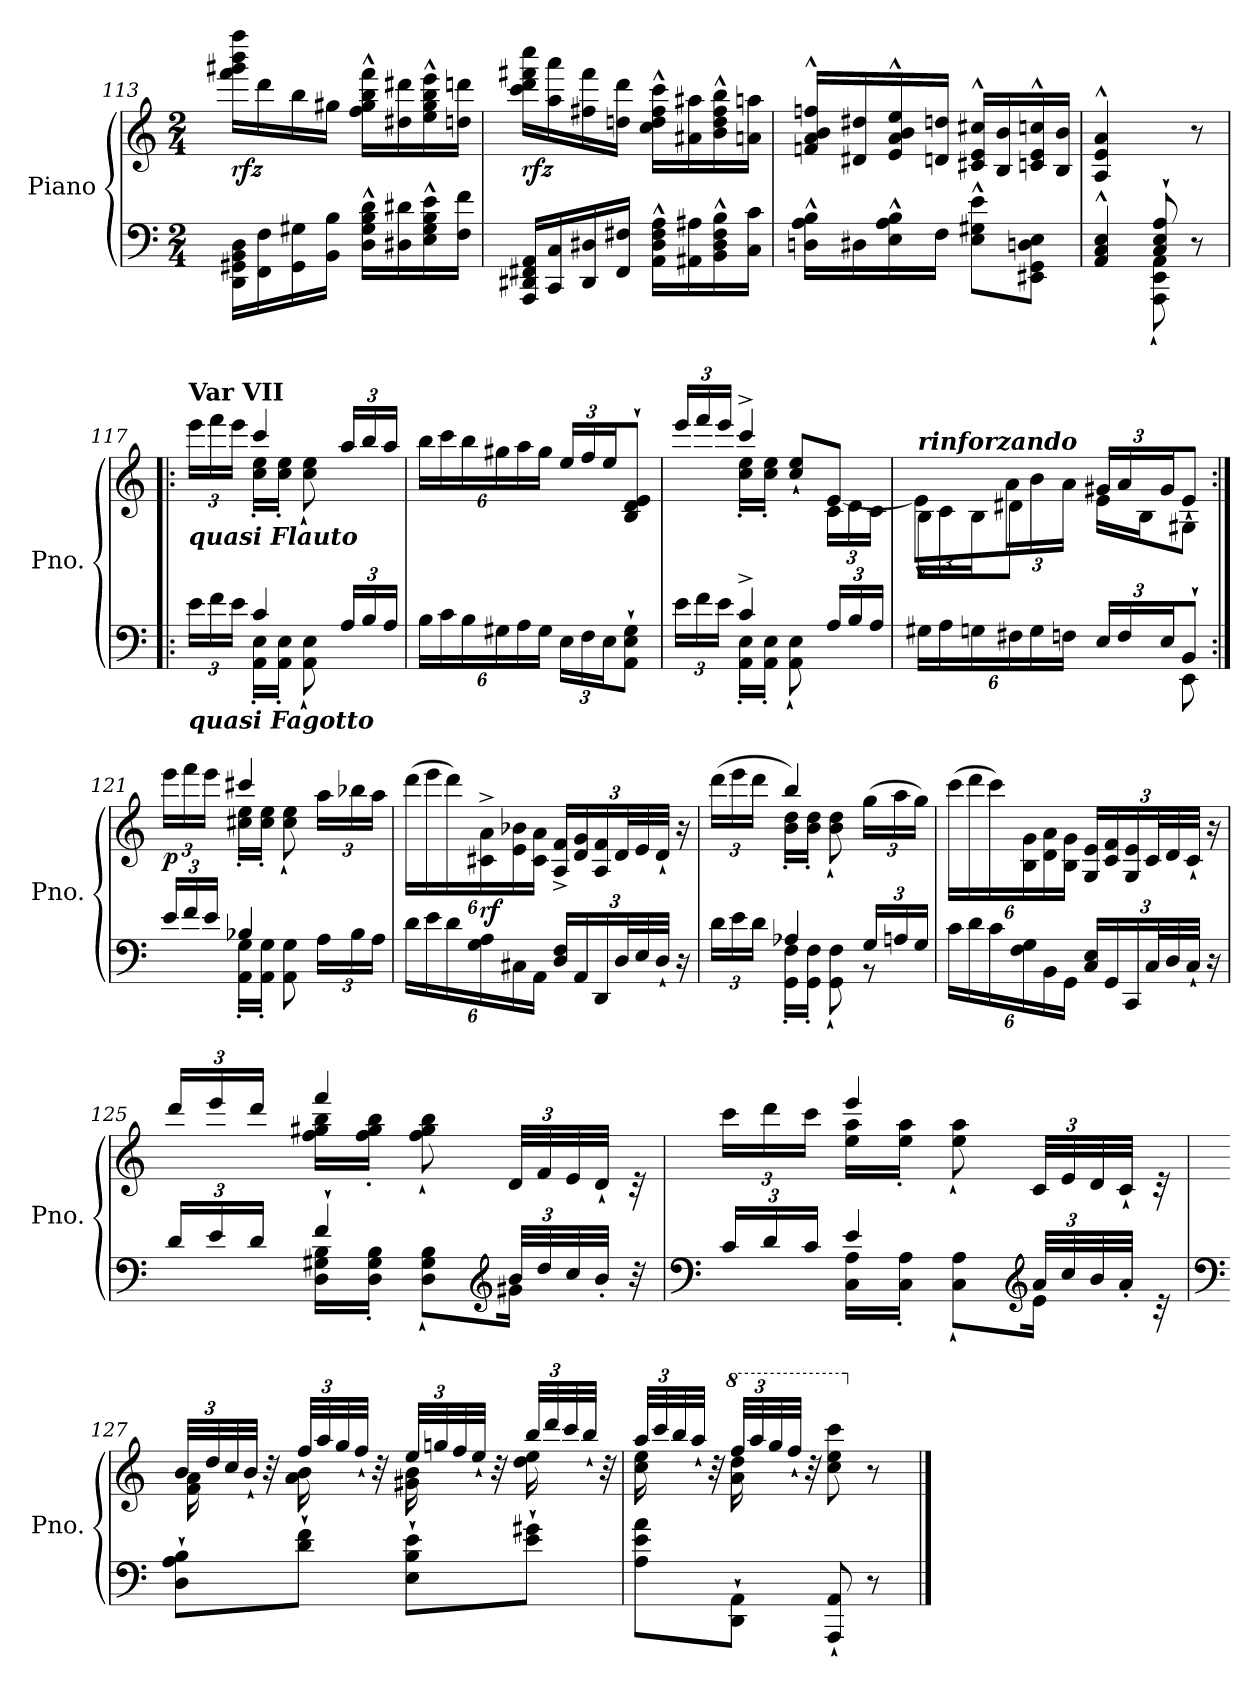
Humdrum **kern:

**kern	**kern	**dynam
*part1	*part1	*part1
*staff2	*staff1	*staff1/2
*I"Piano	*	*
*I'Pno.	*	*
*clefF4	*clefG2	*
*k[]	*k[]	*
*M2/4	*M2/4	*
=113	=113	=113
!	!	!LO:DY:b
16DD\ 16GG#X\ 16BB\ 16D\LL	16fff\ 16ggg#X\ 16bbb\ 16ffff\LL	rfz
16FF\ 16F\	16ddd\	.
16GG#\ 16G#X\	16bb\	.
16BB\ 16B\JJ	16gg#X\JJ	.
16D\^^ 16G#\^^ 16B\^^ 16d\^^LL	16ff\^^ 16gg#\^^ 16bb\^^ 16fff\^^LL	.
16D#X\ 16d#X\	16dd#X\ 16ddd#X\	.
16E\^^ 16G#\^^ 16B\^^ 16e\^^	16ee\^^ 16gg#\^^ 16bb\^^ 16eee\^^	.
16F\ 16f\JJ	16ddn\ 16dddn\JJ	.
!!LO:LB:g=z
=114	=114	=114
!	!	!LO:DY:b
16AAA/ 16DD#X/ 16FF#X/ 16AA/LL	16ccc\ 16ddd\ 16fff#X\ 16cccc\LL	rfz
16CC/ 16C/	16aa\ 16aaa\	.
16DD#/ 16D#X/	16ff#X\ 16fff#\	.
16FF#/ 16F#X/JJ	16ddn\ 16ddd\JJ	.
16AA\^^ 16D#\^^ 16F#\^^ 16A\^^LL	16cc\^^ 16dd\^^ 16ff#\^^ 16ccc\^^LL	.
16AA#X\ 16A#X\	16a#X\ 16aa#X\	.
16BB\^^ 16D#\^^ 16F#\^^ 16B\^^	16b\^^ 16dd\^^ 16ff#\^^ 16bb\^^	.
16C\ 16c\JJ	16an\ 16aan\JJ	.
=115	=115	=115
16Dn\^^ 16A\^^ 16B\^^LL	16fn/^^ 16a/^^ 16b/^^ 16ffn/^^LL	.
16D#X\	16d#X/ 16dd#X/	.
16E\^^ 16A\^^ 16B\^^	16e/^^ 16a/^^ 16b/^^ 16ee/^^	.
16F\JJ	16dn/ 16ddn/JJ	.
8E\^^ 8G#X\^^ 8e\^^L	16c#X/^^ 16e/^^ 16cc#X/^^LL	.
.	16B/ 16b/	.
8EE#X\ 8GG\ 8Dn\ 8E\J	16cn/^^ 16e/^^ 16ccn/^^	.
.	16B/ 16b/JJ	.
=116	=116	=116
*^	*	*
4ryy	4AA/^^ 4C/^^ 4E/^^	4A/^^ 4e/^^ 4a/^^	.
8C/` 8E/` 8A/`	8AAA\` 8EE\` 8AA\`	8ryy	.
8ryy	8r	8r	.
=117!|:	=117!|:	=117!|:	=117!|:
*Xbrackettup	*	*Xbrackettup	*
*	*	*^	*
!	!	!LO:TX:a:B:t=Var VII	!	!
!	!	!LO:TX:b:Bi:t=quasi Flauto	!	!
!LO:TX:b:Bi:t=quasi Fagotto	!	!	!	!
!	!	!	!	!LO:DY:b
!	!	!	!	!LO:DY:n=1:b
24e\LL	8ryy	24eee\LL	8ryy	p other-dynamics
24f\	.	24fff\	.	.
24e\JJ	.	24eee\JJ	.	.
4c/	16AA\' 16E\'LL	4ccc/	16cc\' 16ee\'LL	.
.	16AA\' 16E\'JJ	.	16cc\' 16ee\'JJ	.
.	8AA\` 8E\`	.	8cc\` 8ee\`	.
24A/LL	8ryy	24aa/LL	8ryy	.
24B/	.	24bb/	.	.
24A/JJ	.	24aa/JJ	.	.
!!LO:LB:g=z	!!
=118	=118	=118	=118	=118
24B\LL	2ryy	24bb\LL	2ryy	.
24c\	.	24ccc\	.	.
24B\	.	24bb\	.	.
24G#X\	.	24gg#X\	.	.
24A\	.	24aa\	.	.
24G#\JJ	.	24gg#\JJ	.	.
24E\LL	.	24ee/LL	.	.
24F\	.	24ff/	.	.
24E\J	.	24ee/J	.	.
8AA\` 8E\` 8G#\`J	.	8B/` 8d/` 8e/`J	.	.
=119	=119	=119	=119	=119
24e\LL	8ryy	24eee/LL	8ryy	.
24f\	.	24fff/	.	.
24e\JJ	.	24eee/JJ	.	.
4c^/	16AA\' 16E\'LL	4ccc^/	16cc\' 16ee\'LL	.
.	16AA\' 16E\'JJ	.	16cc\' 16ee\'JJ	.
.	8AA\` 8E\`	.	8cc/` 8ee/`L	.
24A/LL	8ryy	24c\LL	[8e/J	.
24B/	.	24d\	.	.
24A/JJ	.	24c\JJ	.	.
=120	=120	=120	=120	=120
!	!	!LO:TX:a:Bi:t=rinforzando	!	!
24G#X\LL	4.ryy	24B\LL	8e^^\L]	.
24A\	.	24c\	.	.
24Gn\	.	24B\J	.	.
24F#X\	.	8d#X\J	24a\L	.
24G\	.	.	24b\	.
24Fn\JJ	.	.	24a\JJ	.
24E/LL	.	16e\LL	24g#X/LL	.
24F/	.	.	24a/	.
.	.	16B\J	.	.
24E/J	.	.	24g#/J	.
8BB`/J	8EE\	8G#X\J	8e`/J	.
=121:|!	=121:|!	=121:|!	=121:|!	=121:|!
!	!	!	!	!LO:DY:b
24e/LL	8ryy	24eee\LL	8ryy	p
24f/	.	24fff\	.	.
24e/JJ	.	24eee\JJ	.	.
4B-X/	16AA\' 16G\'LL	4ccc#X/	16cc#X\' 16ee\'LL	.
.	16AA\' 16G\'JJ	.	16cc#\' 16ee\'JJ	.
.	8AA\ 8G\	.	8cc#\` 8ee\`	.
24A\LL	8ryy	24aa\LL	8ryy	.
24B-\	.	24bb-X\	.	.
24A\JJ	.	24aa\JJ	.	.
*v	*v	*	*	*
*	*v	*v	*
!!LO:LB:g=z
=122	=122	=122
24d\LL	(>24ddd\LL	.
24e\	24eee\	.
24d\	24ddd\)	.
!	!	!LO:DY:b
24G\ 24A\	24c#X\^ 24a\^	rf
24C#X\	24e\ 24b-X\	.
24AA\JJ	24c#\ 24a\JJ	.
24D/ 24F/LL	24A/^ 24f/^LL	.
24AA/	24d/ 24g/	.
24DD/	24A/ 24f/	.
48D/L	48d/L	.
48E/	48e/	.
48D`/JJJ	48d`/JJJ	.
16r	16r	.
=123	=123	=123
*^	*^	*
24d\LL	8ryy	(>24ddd\LL	8ryy	.
24e\	.	24eee\	.	.
24d\JJ	.	24ddd\JJ	.	.
4A-X/	16GG\' 16F\'LL	4bb/)	16b\' 16dd\'LL	.
.	16GG\' 16F\'JJ	.	16b\' 16dd\'JJ	.
.	8GG\` 8F\`	.	8b\` 8dd\`	.
24G/LL	8r	(>24gg\LL	8ryy	.
24An/	.	24aa\	.	.
24G/JJ	.	24gg\JJ)	.	.
*v	*v	*	*	*
*	*v	*v	*
=124	=124	=124
24c\LL	(>24ccc\LL	.
24d\	24ddd\	.
24c\	24ccc\)	.
24F\ 24G\	24B\ 24g\	.
24BB\	24d\ 24a\	.
24GG\JJ	24B\ 24g\JJ	.
24C/ 24E/LL	24G/ 24e/LL	.
24GG/	24c/ 24f/	.
24CC/	24G/ 24e/	.
48C/L	48c/L	.
48D/	48d/	.
48C`/JJJ	48c`/JJJ	.
16r	16r	.
!!LO:LB:g=z
=125	=125	=125
*^	*^	*
24d/LL	8ryy	24ddd/LL	8ryy	.
24e/	.	24eee/	.	.
24d/JJ	.	24ddd/JJ	.	.
4f`/	16D\ 16G#X\ 16B\LL	4fff/	16ff\ 16gg#X\ 16bb\LL	.
.	16D\' 16G#\' 16B\'JJ	.	16ff\' 16gg#\' 16bb\'JJ	.
.	8D\` 8G#\` 8B\`L	.	8ff\` 8gg#\` 8bb\`	.
*clefG2	*	*	*	*
48b/LLL	16g#X\Jk	48d/LLL	8ryy	.
48dd/	.	48f/	.	.
48cc/	.	48e/	.	.
32b'/JJJ	16ryy	32d`/JJJ	.	.
32r	.	32rc	.	.
=126	=126	=126	=126	=126
*clefF4	*	*	*	*
24c/LL	8ryy	24ccc\LL	8ryy	.
24d/	.	24ddd\	.	.
24c/JJ	.	24ccc\JJ	.	.
4e/	16C\ 16A\LL	4eee/	16ee\ 16aa\LL	.
.	16C\' 16A\'JJ	.	16ee\' 16aa\'JJ	.
.	8C\` 8A\`L	.	8ee\` 8aa\`	.
*clefG2	*	*	*	*
48a/LLL	16e\Jk	48c/LLL	8ryy	.
48cc/	.	48e/	.	.
48b/	.	48d/	.	.
32a'/JJJ	16ryy	32c`/JJJ	.	.
32rc	.	32rc	.	.
*v	*v	*	*	*
!!LO:PB:g=z	!!
=127	=127	=127	=127
*clefF4	*	*	*
8D\` 8A\` 8B\`L	48b/LLL	16f\ 16a\	.
!	!	!	!LO:DY:b
!	!	!	!LO:DY:n=1:b
.	48dd/	.	p other-dynamics
.	48cc/	.	.
.	32b`/JJJ	16ryy	.
.	32r	.	.
8d\` 8f\`J	48ff/LLL	16a\ 16b\	.
.	48aa/	.	.
.	48gg/	.	.
.	32ff`/JJJ	16ryy	.
.	32r	.	.
8E\` 8B\` 8e\`L	48ee/LLL	16g#X\ 16b\	.
.	48ggn/	.	.
.	48ff/	.	.
.	32ee`/JJJ	16ryy	.
.	32r	.	.
8e\` 8g#X\`J	48bb/LLL	16dd\ 16ee\	.
.	48ddd/	.	.
.	48ccc/	.	.
.	32bb`/JJJ	16ryy	.
.	32r	.	.
=128	=128	=128	=128
8A\ 8e\ 8a\L	48aa/LLL	16cc\ 16ee\	.
.	48ccc/	.	.
.	48bb/	.	.
.	32aa`/JJJ	16ryy	.
.	32r	.	.
*	*8va	*	*
8DD\` 8AA\`J	48fff/LLL	16aa\ 16ddd\	.
.	48aaa/	.	.
.	48ggg/	.	.
.	32fff`/JJJ	4ryy	.
.	32r	.	.
8AAA/` 8AA/`	8ccc\ 8eee\ 8cccc\	.	.
*	*X8va	*	*
8r	8r	.	.
.	.	16ryy	.
*	*v	*v	*
==	==	==
*-	*-	*-
